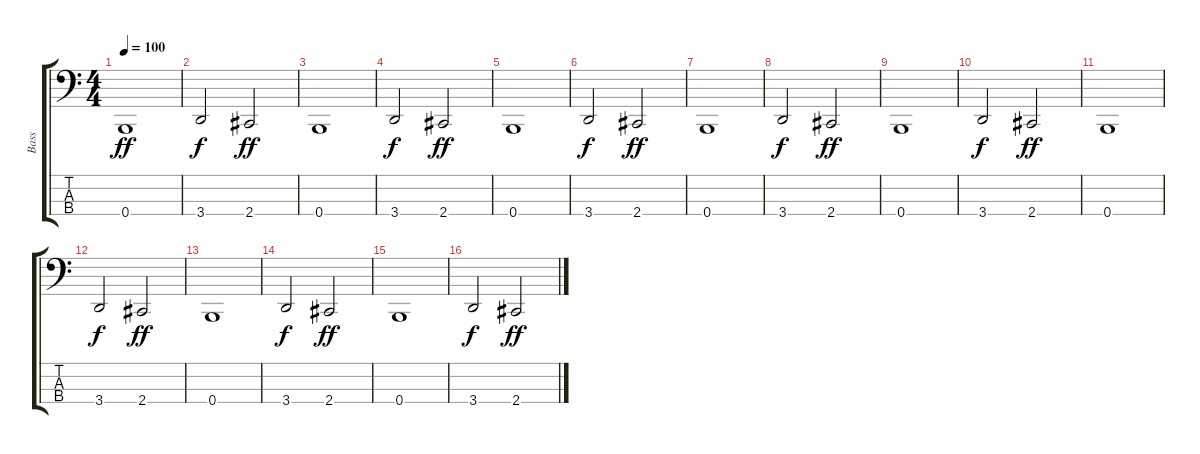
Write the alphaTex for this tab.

\track ("Bass" "Bass") {instrument electricbasspick}
\staff {score tabs}
\tuning (D2 A1 E1 B0) {hide}
\ts (4 4)
\tempo 100
\clef f4
\ks c
0.4.1{dy ff} |
3.4.2{dy f} 2.4.2{dy ff} |
0.4.1 |
3.4.2{dy f} 2.4.2{dy ff} |
0.4.1 |
3.4.2{dy f} 2.4.2{dy ff} |
0.4.1 |
3.4.2{dy f} 2.4.2{dy ff} |
0.4.1 |
3.4.2{dy f} 2.4.2{dy ff} |
0.4.1 |
3.4.2{dy f} 2.4.2{dy ff} |
0.4.1 |
3.4.2{dy f} 2.4.2{dy ff} |
0.4.1 |
3.4.2{dy f} 2.4.2{dy ff}
